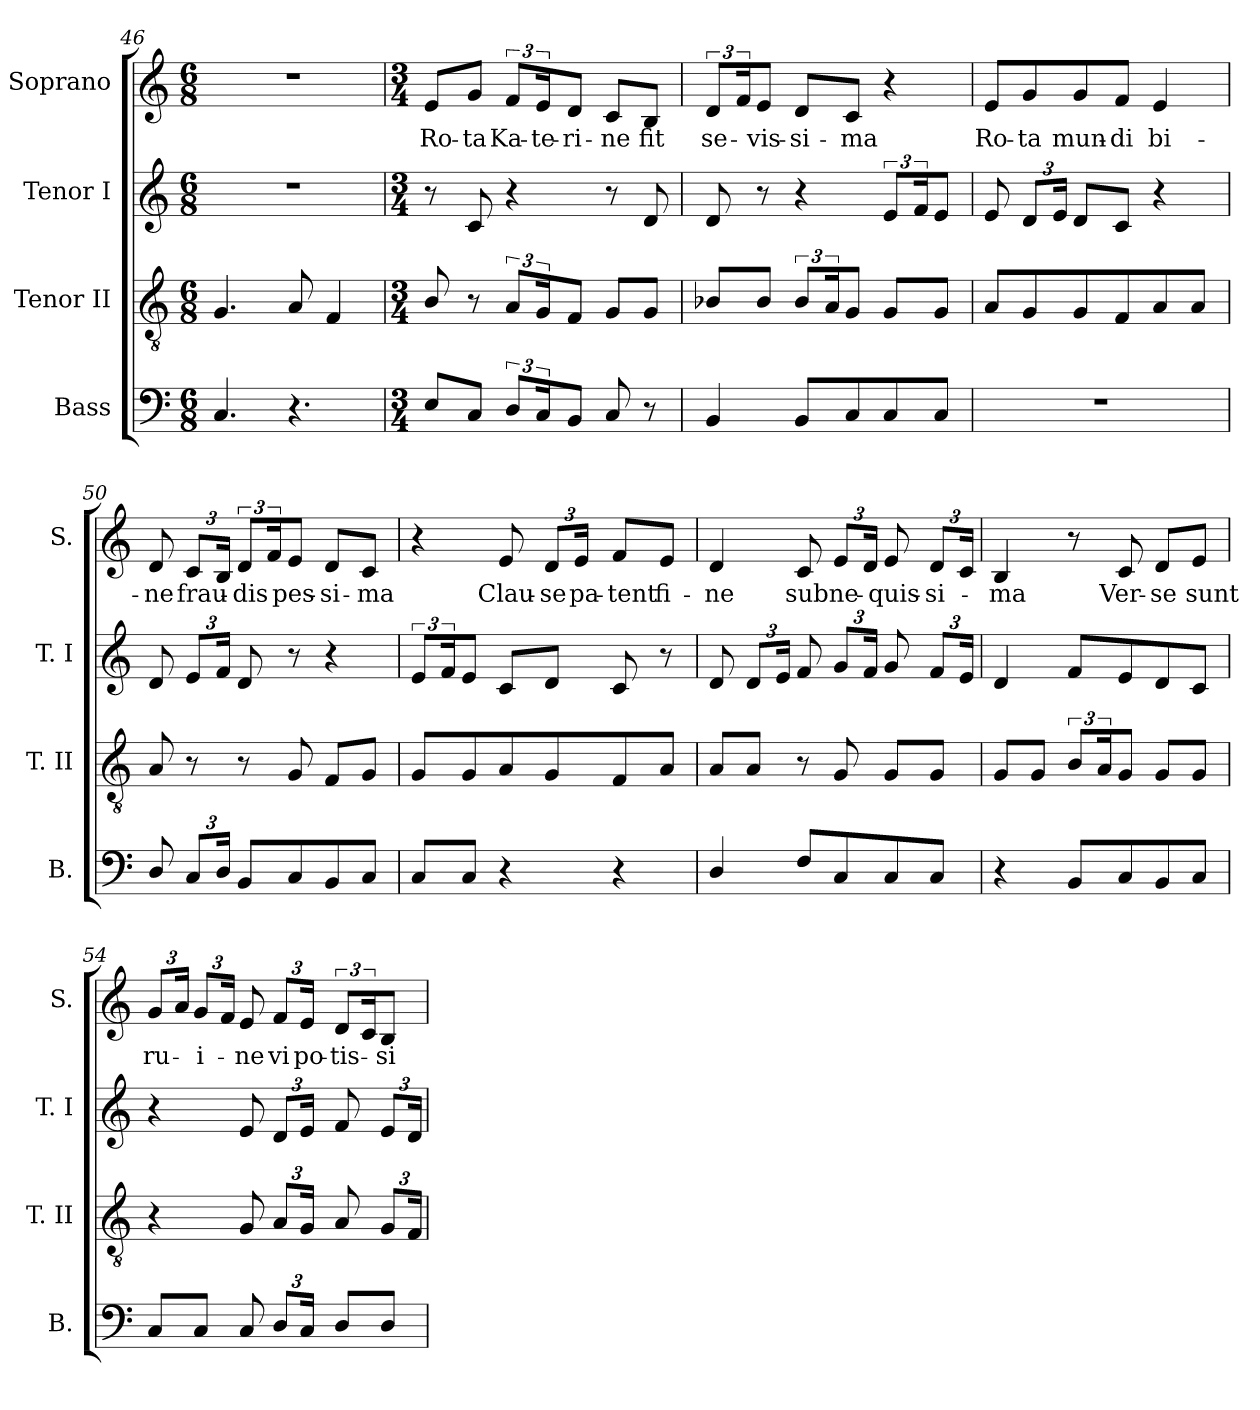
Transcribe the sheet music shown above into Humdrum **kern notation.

**kern	**kern	**kern	**kern	**text
*part4	*part3	*part2	*part1	*part1
*staff4	*staff3	*staff2	*staff1	*staff1
*I"Bass	*I"Tenor II	*I"Tenor I	*I"Soprano	*
*I'B.	*I'T. II	*I'T. I	*I'S.	*
*clefF4	*clefGv2	*clefG2	*clefG2	*
*k[]	*k[]	*k[]	*k[]	*
*C:	*C:	*C:	*C:	*
*M6/8	*M6/8	*M6/8	*M6/8	*
=46	=46	=46	=46	=46
4.C/	4.G/	2.r	2.r	.
4.r	8A/	.	.	.
.	4F/	.	.	.
=47	=47	=47	=47	=47
*M3/4	*M3/4	*M3/4	*M3/4	*
!	!	!	!	!LO:LY:b
8E/L	8B/	8r	8e/L	Ro-
!	!	!	!	!LO:LY:b
8C/J	8r	8c/	8g/J	-ta
!	!	!	!	!LO:LY:b
12D/L	12A/L	4r	12f/L	Ka-
!	!	!	!	!LO:LY:b
24C/k	24G/k	.	24e/k	-te-
!	!	!	!	!LO:LY:b
8BB/J	8F/J	.	8d/J	-ri-
!	!	!	!	!LO:LY:b
8C/	8G/L	8r	8c/L	-ne
!	!	!	!	!LO:LY:b
8r	8G/J	8d/	8B/J	fit
=48	=48	=48	=48	=48
!	!	!	!	!LO:LY:b
4BB/	8B-X/L	8d/	12d/L	se-
.	.	.	24f/k	.
!	!	!	!	!LO:LY:b
.	8B-/J	8r	8e/J	-vis-
!	!	!	!	!LO:LY:b
8BB/L	12B-/L	4r	8d/L	-si-
.	24A/k	.	.	.
!	!	!	!	!LO:LY:b
8C/	8G/J	.	8c/J	-ma
8C/	8G/L	12e/L	4r	.
.	.	24f/k	.	.
8C/J	8G/J	8e/J	.	.
=49	=49	=49	=49	=49
!	!	!	!	!LO:LY:b
2.r	8A/L	8e/	8e/L	Ro-
*	*	*Xbrackettup	*	*
!	!	!	!	!LO:LY:b
.	8G/	12d/L	8g/	-ta
.	.	24e/Jk	.	.
!	!	!	!	!LO:LY:b
.	8G/	8d/L	8g/	mun-
!	!	!	!	!LO:LY:b
.	8F/	8c/J	8f/J	-di
!	!	!	!	!LO:LY:b
.	8A/	4r	4e/	bi-
.	8A/J	.	.	.
!!LO:LB:g=z
=50	=50	=50	=50	=50
!	!	!	!	!LO:LY:b
8D/	8A/	8d/	8d/	-ne
*Xbrackettup	*	*	*Xbrackettup	*
!	!	!	!	!LO:LY:b
12C/L	8r	12e/L	12c/L	frau-
24D/Jk	.	24f/Jk	24B/Jk	.
*	*	*	*brackettup	*
!	!	!	!	!LO:LY:b
8BB/L	8r	8d/	12d/L	-dis
.	.	.	24f/k	.
!	!	!	!	!LO:LY:b
8C/	8G/	8r	8e/J	pes-
!	!	!	!	!LO:LY:b
8BB/	8F/L	4r	8d/L	-si-
!	!	!	!	!LO:LY:b
8C/J	8G/J	.	8c/J	-ma
=51	=51	=51	=51	=51
*	*	*brackettup	*	*
8C/L	8G/L	12e/L	4r	.
.	.	24f/k	.	.
8C/J	8G/	8e/J	.	.
!	!	!	!	!LO:LY:b
4r	8A/	8c/L	8e/	Clau-
*	*	*	*Xbrackettup	*
!	!	!	!	!LO:LY:b
.	8G/	8d/J	12d/L	-se
!	!	!	!	!LO:LY:b
.	.	.	24e/Jk	pa-
!	!	!	!	!LO:LY:b
4r	8F/	8c/	8f/L	-tent
!	!	!	!	!LO:LY:b
.	8A/J	8r	8e/J	fi-
=52	=52	=52	=52	=52
!	!	!	!	!LO:LY:b
4D/	8A/L	8d/	4d/	-ne
*	*	*Xbrackettup	*	*
.	8A/J	12d/L	.	.
.	.	24e/Jk	.	.
!	!	!	!	!LO:LY:b
8F/L	8r	8f/	8c/	sub
!	!	!	!	!LO:LY:b
8C/	8G/	12g/L	12e/L	ne-
.	.	24f/Jk	24d/Jk	.
!	!	!	!	!LO:LY:b
8C/	8G/L	8g/	8e/	-quis-
!	!	!	!	!LO:LY:b
8C/J	8G/J	12f/L	12d/L	-si-
.	.	24e/Jk	24c/Jk	.
=53	=53	=53	=53	=53
!	!	!	!	!LO:LY:b
4r	8G/L	4d/	4B/	-ma
.	8G/J	.	.	.
8BB/L	12B/L	8f/L	8r	.
.	24A/k	.	.	.
!	!	!	!	!LO:LY:b
8C/	8G/J	8e/	8c/	Ver-
!	!	!	!	!LO:LY:b
8BB/	8G/L	8d/	8d/L	-se
!	!	!	!	!LO:LY:b
8C/J	8G/J	8c/J	8e/J	sunt
!!LO:LB:g=z
=54	=54	=54	=54	=54
!	!	!	!	!LO:LY:b
8C/L	4r	4r	12g/L	ru-
.	.	.	24a/Jk	.
!	!	!	!	!LO:LY:b
8C/J	.	.	12g/L	-i-
.	.	.	24f/Jk	.
!	!	!	!	!LO:LY:b
8C/	8G/	8e/	8e/	-ne
*	*Xbrackettup	*	*	*
!	!	!	!	!LO:LY:b
12D/L	12A/L	12d/L	12f/L	vi
!	!	!	!	!LO:LY:b
24C/Jk	24G/Jk	24e/Jk	24e/Jk	po-
*	*	*	*brackettup	*
!	!	!	!	!LO:LY:b
8D/L	8A/	8f/	12d/L	-tis-
.	.	.	24c/k	.
!	!	!	!	!LO:LY:b
8D/J	12G/L	12e/L	8B/J	-si-
.	24F/Jk	24d/Jk	.	.
=	=	=	=	=
*-	*-	*-	*-	*-
